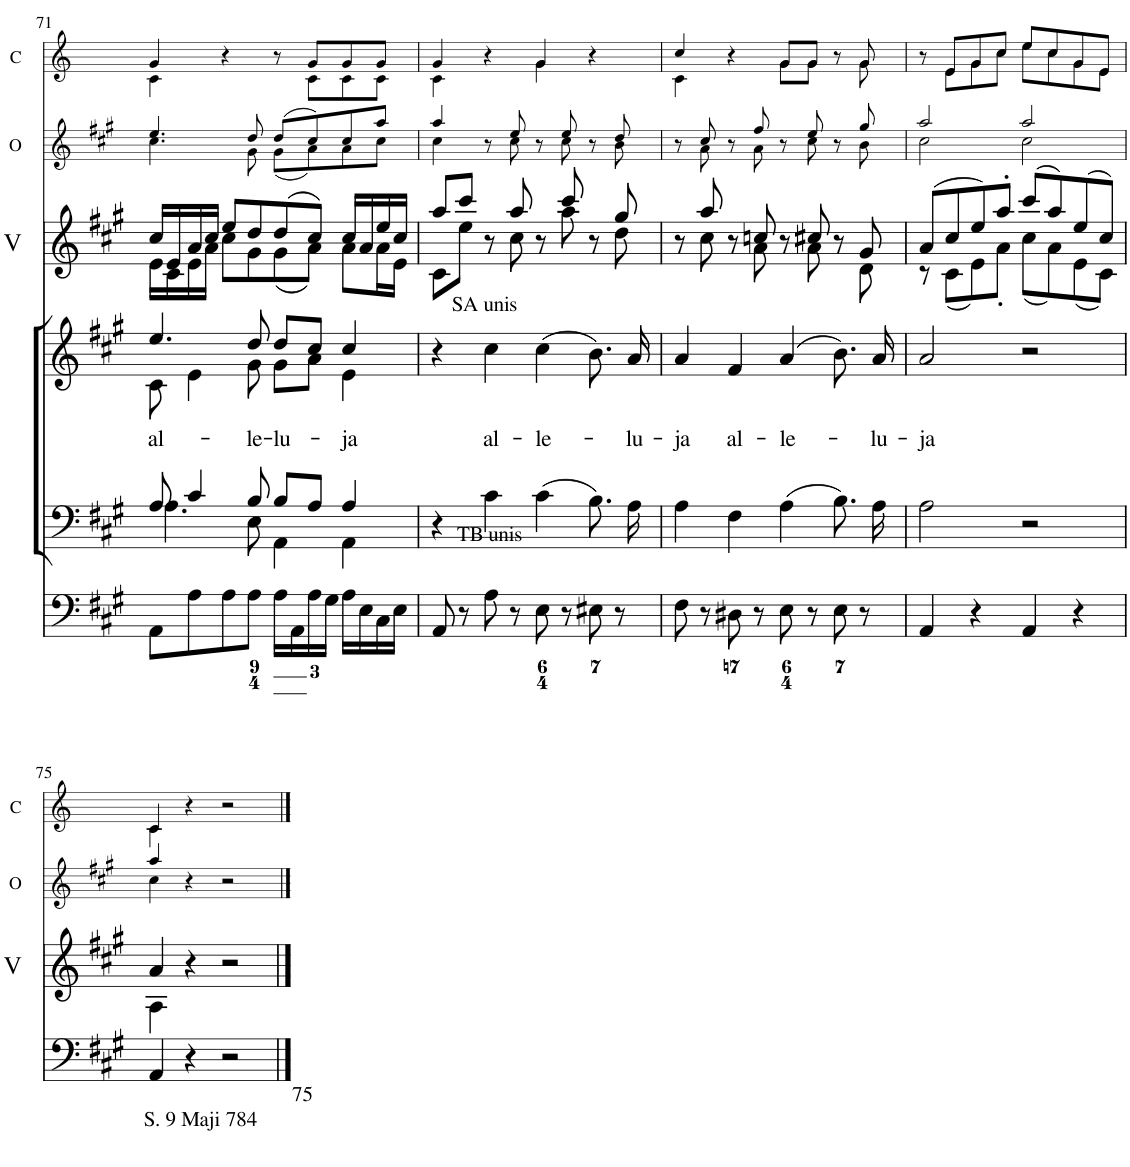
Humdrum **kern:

**kern	**kern	**kern	**text	**kern	**kern	**kern	**kern	**kern
*part8	*part7	*part6	*part6	*part5	*part4	*part3	*part2	*part1
*staff8	*staff7	*staff6	*staff6	*staff5	*staff4	*staff3	*staff2	*staff1
*I"Organ	*I"TB	*I"S	*	*I"Violin	*I"Violin	*I"2 Violini	*I"2 Oboi	*I"2 Corni in A
*	*	*	*	*I'Vln.	*I'Vln.	*I'V	*I'O	*I'C
!!LO:PB:g=z
*clefF4	*clefF4	*clefG2	*	*clefG2	*clefG2	*clefG2	*clefG2	*clefG2
*	*	*	*	*	*	*	*	*Trd2c3
*k[f#c#g#]	*k[f#c#g#]	*k[f#c#g#]	*	*k[f#c#g#]	*k[f#c#g#]	*k[f#c#g#]	*k[f#c#g#]	*k[]
*M4/4	*M4/4	*M4/4	*	*M4/4	*M4/4	*M4/4	*M4/4	*M4/4
*met(c)	*met(c)	*met(c)	*	*met(c)	*met(c)	*met(c)	*met(c)	*met(c)
=71	=71	=71	=71	=71	=71	=71	=71	=71
*	*^	*	*	*	*	*	*	*
!	!	!	!	!LO:LY:b	!	!	!	!	!
*	*	*	*^	*	*	*	*^	*^	*^
8AA\L	8A/	4.A\	4.ee/	8c#\	al-	16e/LL	16cc#\LL	16cc#/LL	16e\LL	4.ee/	4.cc#\	4g/	4c\
.	.	.	.	.	.	16c#/J	16e\J	16e/	16c#\	.	.	.	.
8A\	4c#/	.	.	4e\	.	16e/L	16a\L	16a/	16e\	.	.	.	.
.	.	.	.	.	.	16a/JJ	16cc#\JJ	16cc#/JJ	16a\JJ	.	.	.	.
8A\	.	.	.	.	.	8cc#/L	8ee\L	8ee/L	8cc#\L	.	.	4r	4.ryy
!	!	!	!	!	!LO:LY:b	!	!	!	!	!	!	!	!
8A\J	8B/	8E\	8dd/	8g#\	-le-	8g#/J	8dd\J	8dd/	8g#\	8dd/	8g#\	.	.
!	!	!	!	!	!LO:LY:b	!	!	!	!	!	!	!	!
16A\LL	8B/L	4AA\	8dd/L	8g#\L	-lu-	(8g#/L	(8dd\L	(8dd/	(8g#\	(8dd/L	(8g#\L	8r	.
16AA\	.	.	.	.	.	.	.	.	.	.	.	.	.
16A\	8A/J	.	8cc#/J	8a\J	.	8a/J)	8cc#\J)	8cc#/J)	8a\J)	8cc#/)	8a\)	8g/L	8c\L
16G#\JJ	.	.	.	.	.	.	.	.	.	.	.	.	.
!	!	!	!	!	!LO:LY:b	!	!	!	!	!	!	!	!
16A\LL	4A/	4AA\	4cc#/	4e\	-ja	8a/L	16cc#\LL	16cc#/LL	8a\L	8cc#/	8a\	8g/	8c\
16E\	.	.	.	.	.	.	16a\J	16a/	.	.	.	.	.
16C#\	.	.	.	.	.	16a/L	16ee\L	16ee/	16a\L	8aa/J	8cc#\J	8g/J	8c\J
16E\JJ	.	.	.	.	.	16e/JJ	16cc#\JJ	16cc#/JJ	16e\JJ	.	.	.	.
*	*v	*v	*	*	*	*	*	*	*	*	*	*	*
*	*	*v	*v	*	*	*	*	*	*	*	*	*
=72	=72	=72	=72	=72	=72	=72	=72	=72	=72	=72	=72
8AA/	4r	4r	.	8c#/L	8aa\L	8aa/L	8c#\L	4aa/	4cc#\	4g/	4c\
8r	.	.	.	8ee/J	8ccc#\J	8ccc#/J	8ee\J	.	.	.	.
!	!	!LO:TX:a:t=SA unis	!	!	!	!	!	!	!	!	!
!	!LO:TX:a:t=TB unis	!	!	!	!	!	!	!	!	!	!
!	!	!	!LO:LY:b	!	!	!	!	!	!	!	!
8A\	4c#\	4cc#\	al-	8r	8r	8r	8ryy	8r	8ryy	4r	4ryy
8r	.	.	.	8cc#	8aa	8aa/	8cc#\	8ee/	8cc#\	.	.
!	!	!	!LO:LY:b	!	!	!	!	!	!	!	!
8E\	(4c#\	(4cc#\	-le-	8r	8r	8r	8ryy	8r	8ryy	4g/	4g\
8r	.	.	.	8aa	8ccc#	8ccc#/	8aa\	8ee/	8cc#\	.	.
8E#X\	8.B\)	8.b\)	.	8r	8r	8r	8ryy	8r	8ryy	4r	4ryy
8r	.	.	.	8dd	8gg#	8gg#/	8dd\	8dd/	8b\	.	.
!	!	!	!LO:LY:b	!	!	!	!	!	!	!	!
.	16A\	16a/	-lu-	.	.	.	.	.	.	.	.
=73	=73	=73	=73	=73	=73	=73	=73	=73	=73	=73	=73
!	!	!	!LO:LY:b	!	!	!	!	!	!	!	!
8F#\	4A\	4a/	-ja	8r	8r	8r	8ryy	8r	8ryy	4cc/	4c\
8r	.	.	.	8cc#	8aa	8aa/	8cc#\	8cc#/	8a\	.	.
!	!	!	!LO:LY:b	!	!	!	!	!	!	!	!
8D#X\	4F#\	4f#/	al-	8r	8r	8r	8ryy	8r	8ryy	4r	4ryy
8r	.	.	.	8a	8ccn	8ccn/	8a\	8ff#/	8a\	.	.
!	!	!	!LO:LY:b	!	!	!	!	!	!	!	!
8E\	(4A\	(4a/	-le-	8r	8r	8r	8ryy	8r	8ryy	8g/L	8g\L
8r	.	.	.	8a	8cc#X	8cc#X/	8a\	8ee/	8cc#\	8g/J	8g\J
8E\	8.B\)	8.b\)	.	8r	8r	8r	8ryy	8r	8ryy	8r	8ryy
8r	.	.	.	8d	8g#	8g#/	8d\	8gg#/	8b\	8g/	8g\
!	!	!	!LO:LY:b	!	!	!	!	!	!	!	!
.	16A\	16a/	-lu-	.	.	.	.	.	.	.	.
=74	=74	=74	=74	=74	=74	=74	=74	=74	=74	=74	=74
!	!	!	!LO:LY:b	!	!	!	!	!	!	!	!
4AA/	2A\	2a/	-ja	8r	(8a\L	(8a/L	8r	2aa/	2cc#\	8r	8ryy
.	.	.	.	(8c#	8cc#\J	8cc#/	(8c#\L	.	.	8e/L	8e\L
4r	.	.	.	8e/L)	8ee\L)	8ee/)	8e\)	.	.	8g/	8g\
.	.	.	.	8a'/J	8aa'\J	8aa'/J	8a'\J	.	.	8cc/J	8cc\J
4AA/	2r	2r	.	(8cc#\L	(8ccc#\L	(8ccc#/L	(8cc#\L	2aa/	2cc#\	8ee/L	8ee\L
.	.	.	.	8a\J)	8aa\J)	8aa/)	8a\)	.	.	8cc/	8cc\
4r	.	.	.	(8e/L	(8ee\L	(8ee/	(8e\	.	.	8g/	8g\
.	.	.	.	8c#/J)	8cc#\J)	8cc#/J)	8c#\J)	.	.	8e/J	8e\J
!!LO:LB:g=z	!!
=75	=75	=75	=75	=75	=75	=75	=75	=75	=75	=75	=75
!LO:TX:b:t=S. 9 Maji 784	!	!	!	!	!	!	!	!	!	!	!
4AA/	1r	1r	.	4A	4a	4a/	4A\	4aa/	4cc#\	4c/	4c\
4r	.	.	.	4r	4r	4r	2.ryy	4r	2.ryy	4r	2.ryy
!LO:TX:b:t=75	!	!	!	!	!	!	!	!	!	!	!
2r	.	.	.	2r	2r	2r	.	2r	.	2r	.
*	*	*	*	*	*	*v	*v	*	*	*v	*v
*	*	*	*	*	*	*	*v	*v	*
==	==	==	==	==	==	==	==	==
*-	*-	*-	*-	*-	*-	*-	*-	*-
